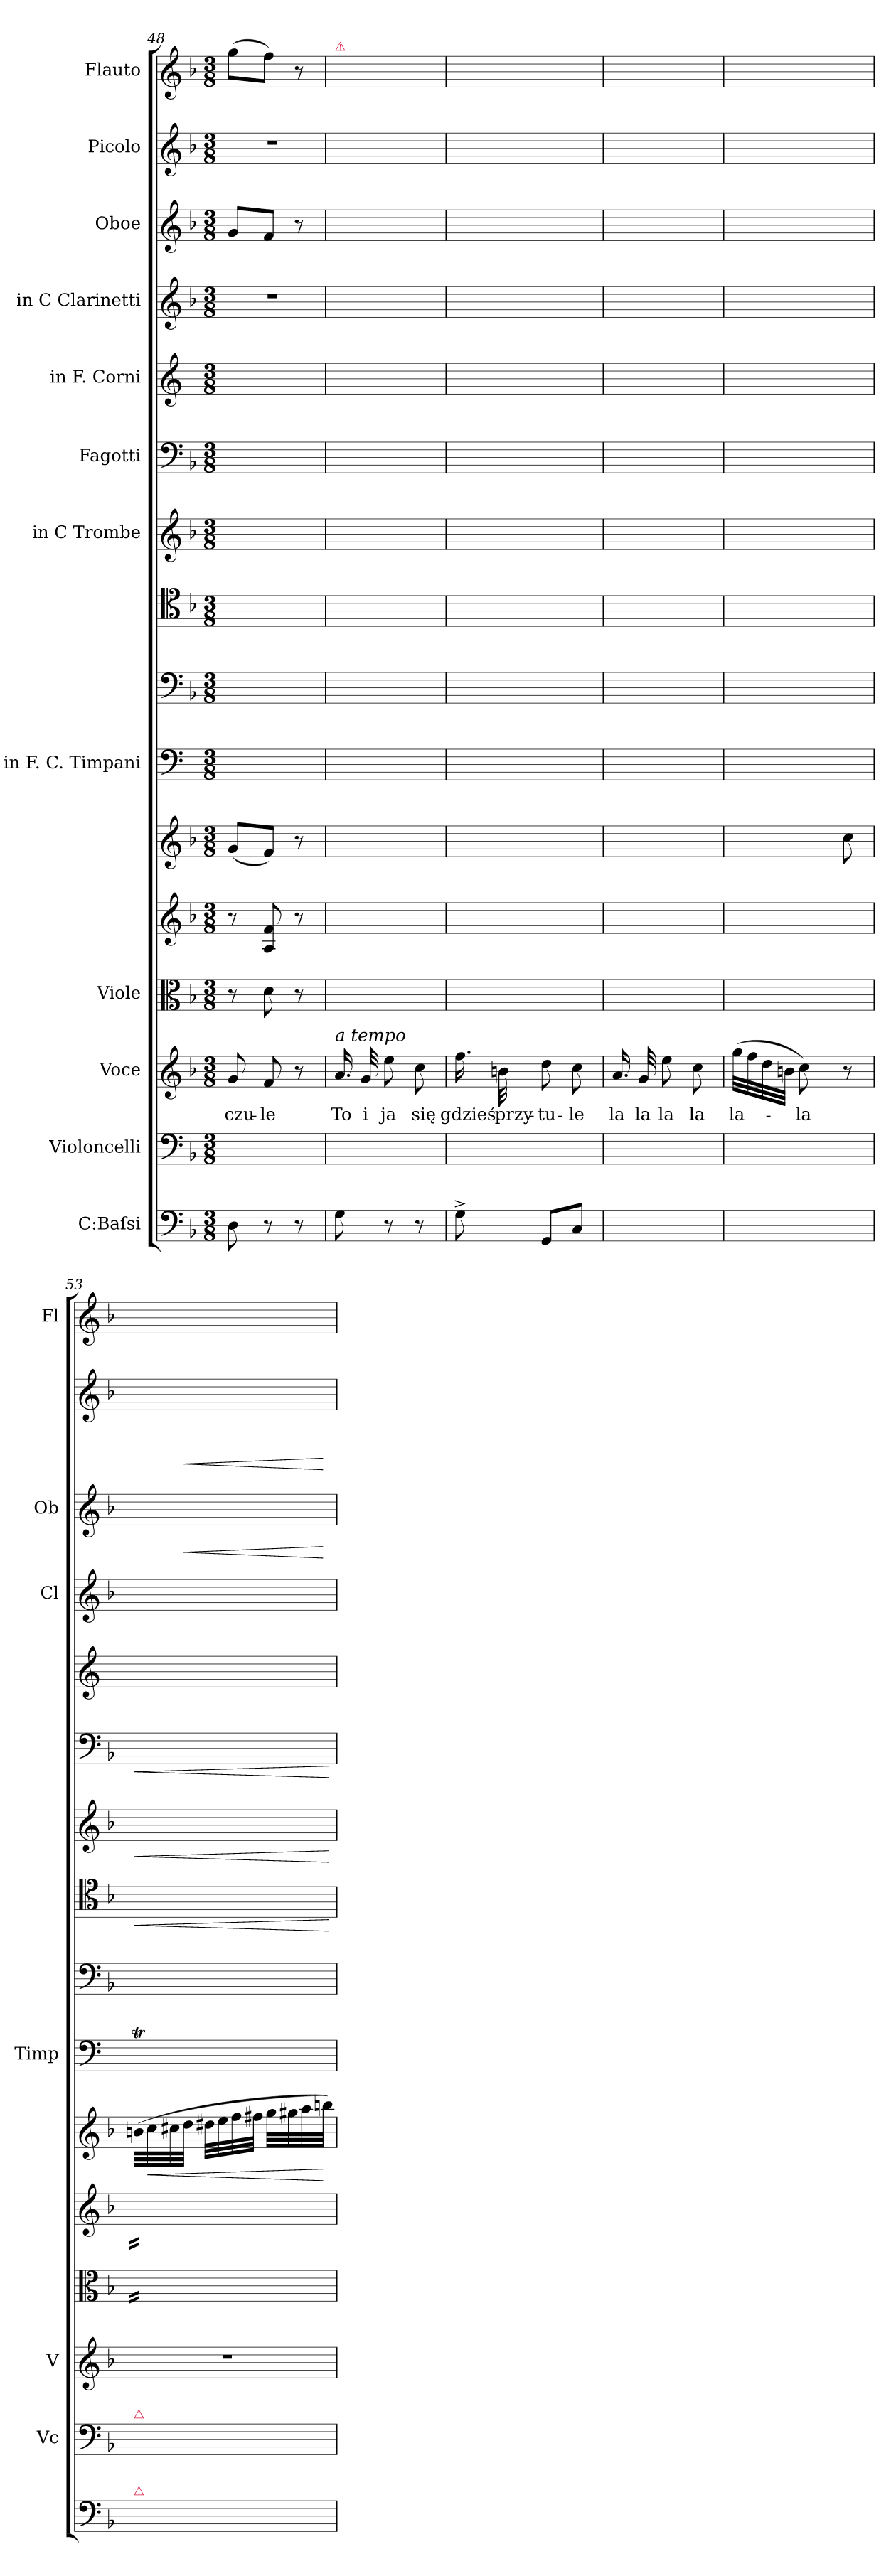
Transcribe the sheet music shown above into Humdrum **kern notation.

**kern	**kern	**kern	**text	**kern	**kern	**kern	**dynam	**kern	**kern	**kern	**dynam	**kern	**dynam	**kern	**dynam	**kern	**kern	**kern	**dynam	**kern	**dynam	**kern
*part16	*part15	*part14	*part14	*part13	*part12	*part11	*part11	*part10	*part9	*part8	*part8	*part7	*part7	*part6	*part6	*part5	*part4	*part3	*part3	*part2	*part2	*part1
*staff16	*staff15	*staff14	*staff14	*staff13	*staff12	*staff11	*staff11	*staff10	*staff9	*staff8	*staff8	*staff7	*staff7	*staff6	*staff6	*staff5	*staff4	*staff3	*staff3	*staff2	*staff2	*staff1
*I"C:Baſsi	*I"Violoncelli	*I"Voce	*	*I"Viole	*	*	*	*I" in F. C. Timpani	*	*	*	*I"in C Trombe	*	*I"Fagotti	*	*I"in F. Corni	*I"in C Clarinetti	*I"Oboe	*	*I"Picolo	*	*I"Flauto
*	*I'Vc	*I'V	*	*	*	*	*	*I'Timp	*	*	*	*	*	*	*	*	*I'Cl	*I'Ob	*	*	*	*I'Fl
*clefF4	*clefF4	*clefG2	*	*clefC3	*clefG2	*clefG2	*	*clefF4	*clefF4	*clefC4	*	*clefG2	*	*clefF4	*	*clefG2	*clefG2	*clefG2	*	*clefG2	*	*clefG2
*	*	*	*	*	*	*	*	*	*	*	*	*	*	*	*	*ITrd4c7	*	*	*	*ITrd-7c-12	*	*
*k[b-]	*k[b-]	*k[b-]	*	*k[b-]	*k[b-]	*k[b-]	*	*k[]	*k[b-]	*k[b-]	*	*k[b-]	*	*k[b-]	*	*k[b-]	*k[b-]	*k[b-]	*	*k[b-]	*	*k[b-]
*M3/8	*M3/8	*M3/8	*	*M3/8	*M3/8	*M3/8	*	*M3/8	*M3/8	*M3/8	*	*M3/8	*	*M3/8	*	*M3/8	*M3/8	*M3/8	*	*M3/8	*	*M3/8
=48	=48	=48	=48	=48	=48	=48	=48	=48	=48	=48	=48	=48	=48	=48	=48	=48	=48	=48	=48	=48	=48	=48
8D\	8D\yy	8g/	czu-	8r	8r	(8g/L	.	4.ryy	4.ryy	4.ryy	.	4.ryy	.	4.ryy	.	4.ryy	4.r	8g/L	.	4.r	.	(8gg\L
8r	8ryy	8f/	-le	8d\	8A/ 8f/	8f/J)	.	.	.	.	.	.	.	.	.	.	.	8f/J	.	.	.	8ff\J)
8r	8ryy	8r	.	8r	8r	8r	.	.	.	.	.	.	.	.	.	.	.	8r	.	.	.	8r
=49	=49	=49	=49	=49	=49	=49	=49	=49	=49	=49	=49	=49	=49	=49	=49	=49	=49	=49	=49	=49	=49	=49
!	!	!	!	!	!	!	!	!	!	!	!	!	!	!	!	!	!	!	!	!	!	!LO:TX:a:color=crimson:t=⚠
!	!	!LO:TX:a:i:t=a tempo	!	!	!	!	!	!	!	!	!	!	!	!	!	!	!	!	!	!	!	!
8G\	8G\yy	16.a/	To	8ryy	8ryy	8ryy	.	4.ryy	4.ryy	4.ryy	.	4.ryy	.	4.ryy	.	4.ryy	4.ryy	8ryy	.	4.ryy	.	8ryy
.	.	32g/	i	.	.	.	.	.	.	.	.	.	.	.	.	.	.	.	.	.	.	.
8r	8ryy	8ee\	ja	8G/Lyy	8c/Lyy	8Gyy/ 8eyy/L	.	.	.	.	.	.	.	.	.	.	.	8ee'>/Lyy	.	.	.	8eee'\Lyy
8r	8ryy	8cc\	się	8G/Jyy	8c/Jyy	8Gyy/ 8eyy/J	.	.	.	.	.	.	.	.	.	.	.	8cc'>/Jyy	.	.	.	8ccc'\Jyy
=50	=50	=50	=50	=50	=50	=50	=50	=50	=50	=50	=50	=50	=50	=50	=50	=50	=50	=50	=50	=50	=50	=50
8G^\	8G^\yy	16.ff\	gdzieś	8G/yy	8d^/yy	8Gyy^/ 8fyy^/	.	4.ryy	4.ryy	4.ryy	.	4.ryy	.	4.ryy	.	4.ryy	4.ryy	8ryy	.	4.ryy	.	8ryy
.	.	32bn\	przy-	.	.	.	.	.	.	.	.	.	.	.	.	.	.	.	.	.	.	.
8GG/L	8GG/Lyy	8dd\	-tu-	8G/Lyy	8Bnyy/ 8dyy/L	8Gyy/ 8fyy/L	.	.	.	.	.	.	.	.	.	.	.	8dd'>/Lyy	.	.	.	8ddd'\Lyy
8C/J	8C/Jyy	8cc\	-le	8Cyy/ 8Gyy/J	8c/Jyy	8Gyy/ 8eyy/J	.	.	.	.	.	.	.	.	.	.	.	8cc'>/Jyy	.	.	.	8ccc'\Jyy
=51	=51	=51	=51	=51	=51	=51	=51	=51	=51	=51	=51	=51	=51	=51	=51	=51	=51	=51	=51	=51	=51	=51
*	*	*	*	*	*	*	*	*	*	*	*	*	*	*^	*	*	*^	*	*	*	*	*
8G\yy	8G\yy	16.a/	la	8G/Lyy	8c/Lyy	8Gyy/ 8eyy/L	.	4.ryy	4.ryy	4.ryy	.	4.ryy	.	4.c/yy	4.G\yy	.	4.cyy/ 4.gyy/	16.a/LLyy	4.e\yy	4.ryy	.	4.ryy	.	16.aa\LLyy
.	.	32g/	la	.	.	.	.	.	.	.	.	.	.	.	.	.	.	32g/JJkyy	.	.	.	.	.	32gg\JJkyy
8ryy	8ryy	8ee\	la	8G/yy	8c/yy	8Gyy/ 8eyy/	.	.	.	.	.	.	.	.	.	.	.	8ee\Lyy	.	.	.	.	.	8eee\Lyy
8ryy	8ryy	8cc\	la	8G/Jyy	8c/Jyy	8Gyy/ 8eyy/J	.	.	.	.	.	.	.	.	.	.	.	8cc\Jyy	.	.	.	.	.	8ccc\Jyy
=52	=52	=52	=52	=52	=52	=52	=52	=52	=52	=52	=52	=52	=52	=52	=52	=52	=52	=52	=52	=52	=52	=52	=52	=52
*	*	*	*	*	*	*	*	*	*	*	*	*	*	*	*	*	*^	*	*	*^	*	*	*	*
8GG^/Lyy	8GG^/Lyy	(32gg\LLL	la-	8G/Lyy	8d/Lyy	8Gyy^/ 8fyy^/L	.	4.ryy	4.ryy	4.ryy	.	4.ryy	.	8d/Lyy	8GG\Lyy	.	8g/Lyy	8f\Lyy	(32gg/LLLyy	8f\Lyy	8ryy	8rcyy	.	8ryy	.	(16ggg\LLyy
.	.	32ff\	.	.	.	.	.	.	.	.	.	.	.	.	.	.	.	.	32ff/yy	.	.	.	.	.	.	.
.	.	32dd\	.	.	.	.	.	.	.	.	.	.	.	.	.	.	.	.	32dd/yy	.	.	.	.	.	.	16fff\yy
.	.	32bn\JJJ	.	.	.	.	.	.	.	.	.	.	.	.	.	.	.	.	32bn/JJyy	.	.	.	.	.	.	.
8C/Jyy	8C/Jyy	8cc\)	-la	8Cyy/ 8Gyy/J	8c/Jyy	8Gyy/ 8eyy/J	.	.	.	.	.	.	.	8c/Jyy	8C\Jyy	.	8g/Jyy	8c\Jyy	8cc/yy)	8e\yy	8ryy	8rcyy	.	8ryy	.	16ddd\yy
.	.	.	.	.	.	.	.	.	.	.	.	.	.	.	.	.	.	.	.	.	.	.	.	.	.	16bbn\JJyy
8ryy	8ryy	8r	.	8ryy	8ryy	8cc\	.	.	.	.	.	.	.	8ryy	8ryy	.	8ryy	8ryy	8c/Jyy	8c\Jyy	8cc/yy	8cc\yy	.	8cc\yy	.	8ccc\yy)
=53	=53	=53	=53	=53	=53	=53	=53	=53	=53	=53	=53	=53	=53	=53	=53	=53	=53	=53	=53	=53	=53	=53	=53	=53	=53	=53
!	!LO:TX:a:color=crimson:t=⚠	!	!	!	!	!	!	!	!	!	!	!	!	!	!	!	!	!	!	!	!	!	!	!	!	!
!LO:TX:a:color=crimson:t=⚠	!	!	!	!	!	!	!	!	!	!	!	!	!	!	!	!	!	!	!	!	!	!	!	!	!	!
!	!	!	!	!	!	!	!	!	!	!	!LO:HP:b	!	!LO:HP:b	!	!	!LO:HP:b	!	!	!	!	!	!	!	!	!	!
*	*	*	*	*	*	*	*	*	*	*	*	*	*	*	*	*	*	*	*v	*v	*	*	*	*	*	*
*	*	*	*	*	*	*	*	*	*	*	*	*	*	*v	*v	*	*	*	*	*v	*v	*	*	*	*
*	*	*	*	*tremolo	*	*	*	*	*	*	*	*	*	*	*	*	*	*	*	*	*	*	*
*	*	*	*	*	*tremolo	*	*	*	*	*	*	*	*	*	*	*	*	*	*	*	*	*	*
8GG/Lyy	8GG/Lyy	4.r	.	16Gyy\ 16dyy\LL	16Gyy/ 16fyy/LL	(32bn\LLL	.	4.FT\yy	4.GGyy\ 4.Gyy\	4.Fyy/ 4.Bnyy/	<	4.dyy/ 4.gyy/	<	4.Gyy\ 4.dyy\	<	4.g/yy	4.f\yy	(32Bn/LLLyy	(32bn\LLLyy	.	(32bn\LLLyy	.	4.ryy
!	!	!	!	!	!	!	!LO:HP:b	!	!	!	!	!	!	!	!	!	!	!	!	!	!	!	!
.	.	.	.	.	.	32cc\	<	.	.	.	.	.	.	.	.	.	.	32c/yy	32cc\yy	.	32cc\yy	.	.
.	.	.	.	16Gyy\ 16dyy\	16Gyy/ 16fyy/	32cc#X\	.	.	.	.	.	.	.	.	.	.	.	32c#X/yy	32cc#X\yy	.	32cc#X\yy	.	.
!	!	!	!	!	!	!	!	!	!	!	!	!	!	!	!	!	!	!	!	!LO:HP:b	!	!LO:HP:b	!
.	.	.	.	.	.	32dd\JJJ	.	.	.	.	.	.	.	.	.	.	.	32d/JJJyy	32dd\JJJyy	<	32dd\JJJyy	<	.
8G\yy	8G\yy	.	.	16Gyy\ 16dyy\	16Gyy/ 16fyy/	32dd#X\LLL	.	.	.	.	.	.	.	.	.	.	.	32d#X/LLLyy	32dd#X\LLLyy	.	32dd#X\LLLyy	.	.
.	.	.	.	.	.	32ee\	.	.	.	.	.	.	.	.	.	.	.	32e/yy	32ee\yy	.	32ee\yy	.	.
.	.	.	.	16Gyy\ 16dyy\	16Gyy/ 16fyy/	32ff\	.	.	.	.	.	.	.	.	.	.	.	32f/yy	32ff\yy	.	32ff\yy	.	.
.	.	.	.	.	.	32ff#X\JJJ	.	.	.	.	.	.	.	.	.	.	.	32f#X/JJJyy	32ff#X\JJJyy	.	32ff#X\JJJyy	.	.
8GG/Jyy	8GG/Jyy	.	.	16Gyy\ 16dyy\	16Gyy/ 16fyy/	32gg\LLL	.	.	.	.	.	.	.	.	.	.	.	32g/LLLyy	32gg\LLLyy	.	32gg\LLLyy	.	.
.	.	.	.	.	.	32gg#X\	.	.	.	.	.	.	.	.	.	.	.	32g#X/yy	32gg#X\yy	.	32gg#X\yy	.	.
.	.	.	.	16Gyy\ 16dyy\JJ	16Gyy/ 16fyy/JJ	32aa\	.	.	.	.	.	.	.	.	.	.	.	32a/yy	32aa\yy	.	32aa\yy	.	.
*	*	*	*	*	*Xtremolo	*	*	*	*	*	*	*	*	*	*	*	*	*	*	*	*	*	*
*	*	*	*	*Xtremolo	*	*	*	*	*	*	*	*	*	*	*	*	*	*	*	*	*	*	*
.	.	.	.	.	.	32bbn\JJJ)	[	.	.	.	.	.	.	.	.	.	.	32bn/JJJyy)	32bbn\JJJyy)	[	32bbn\JJJyy)	[	.
*	*	*	*	*	*	*	*	*	*	*	*	*	*	*	*	*v	*v	*	*	*	*	*	*
.	.	.	.	.	.	.	.	.	.	.	[	.	[	.	[	.	.	.	.	.	.	.
=	=	=	=	=	=	=	=	=	=	=	=	=	=	=	=	=	=	=	=	=	=	=
*-	*-	*-	*-	*-	*-	*-	*-	*-	*-	*-	*-	*-	*-	*-	*-	*-	*-	*-	*-	*-	*-	*-
